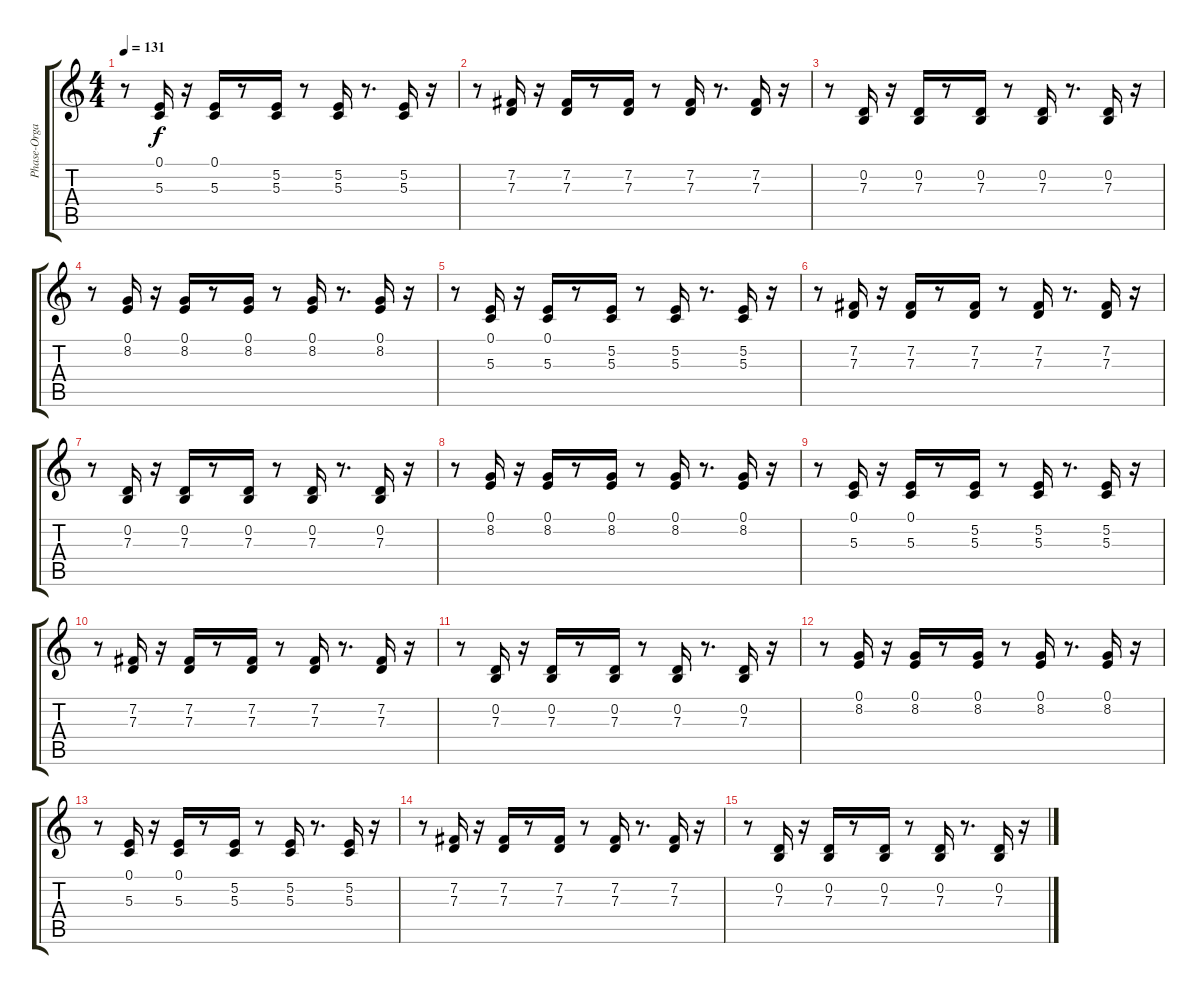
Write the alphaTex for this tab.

\track ("Phase-Organ" "Phase-Orga") {instrument percussiveorgan}
\staff {score tabs}
\tuning (E4 B3 G3 D3 A2 E2) {hide}
\ts (4 4)
\tempo 131
\clef g2
\ks c
r.8{dy f} (0.1 5.3).16 r.16 (0.1 5.3).16 r.8 (5.2 5.3).16 r.8 (5.2 5.3).16 r.8{d} (5.2 5.3).16 r.16 |
r.8 (7.2 7.3).16 r.16 (7.2 7.3).16 r.8 (7.2 7.3).16 r.8 (7.2 7.3).16 r.8{d} (7.2 7.3).16 r.16 |
r.8 (0.2 7.3).16 r.16 (0.2 7.3).16 r.8 (0.2 7.3).16 r.8 (0.2 7.3).16 r.8{d} (0.2 7.3).16 r.16 |
r.8 (0.1 8.2).16 r.16 (0.1 8.2).16 r.8 (0.1 8.2).16 r.8 (0.1 8.2).16 r.8{d} (0.1 8.2).16 r.16 |
r.8 (0.1 5.3).16 r.16 (0.1 5.3).16 r.8 (5.2 5.3).16 r.8 (5.2 5.3).16 r.8{d} (5.2 5.3).16 r.16 |
r.8 (7.2 7.3).16 r.16 (7.2 7.3).16 r.8 (7.2 7.3).16 r.8 (7.2 7.3).16 r.8{d} (7.2 7.3).16 r.16 |
r.8 (0.2 7.3).16 r.16 (0.2 7.3).16 r.8 (0.2 7.3).16 r.8 (0.2 7.3).16 r.8{d} (0.2 7.3).16 r.16 |
r.8 (0.1 8.2).16 r.16 (0.1 8.2).16 r.8 (0.1 8.2).16 r.8 (0.1 8.2).16 r.8{d} (0.1 8.2).16 r.16 |
r.8 (0.1 5.3).16 r.16 (0.1 5.3).16 r.8 (5.2 5.3).16 r.8 (5.2 5.3).16 r.8{d} (5.2 5.3).16 r.16 |
r.8 (7.2 7.3).16 r.16 (7.2 7.3).16 r.8 (7.2 7.3).16 r.8 (7.2 7.3).16 r.8{d} (7.2 7.3).16 r.16 |
r.8 (0.2 7.3).16 r.16 (0.2 7.3).16 r.8 (0.2 7.3).16 r.8 (0.2 7.3).16 r.8{d} (0.2 7.3).16 r.16 |
r.8 (0.1 8.2).16 r.16 (0.1 8.2).16 r.8 (0.1 8.2).16 r.8 (0.1 8.2).16 r.8{d} (0.1 8.2).16 r.16 |
r.8 (0.1 5.3).16 r.16 (0.1 5.3).16 r.8 (5.2 5.3).16 r.8 (5.2 5.3).16 r.8{d} (5.2 5.3).16 r.16 |
r.8 (7.2 7.3).16 r.16 (7.2 7.3).16 r.8 (7.2 7.3).16 r.8 (7.2 7.3).16 r.8{d} (7.2 7.3).16 r.16 |
r.8 (0.2 7.3).16 r.16 (0.2 7.3).16 r.8 (0.2 7.3).16 r.8 (0.2 7.3).16 r.8{d} (0.2 7.3).16 r.16
